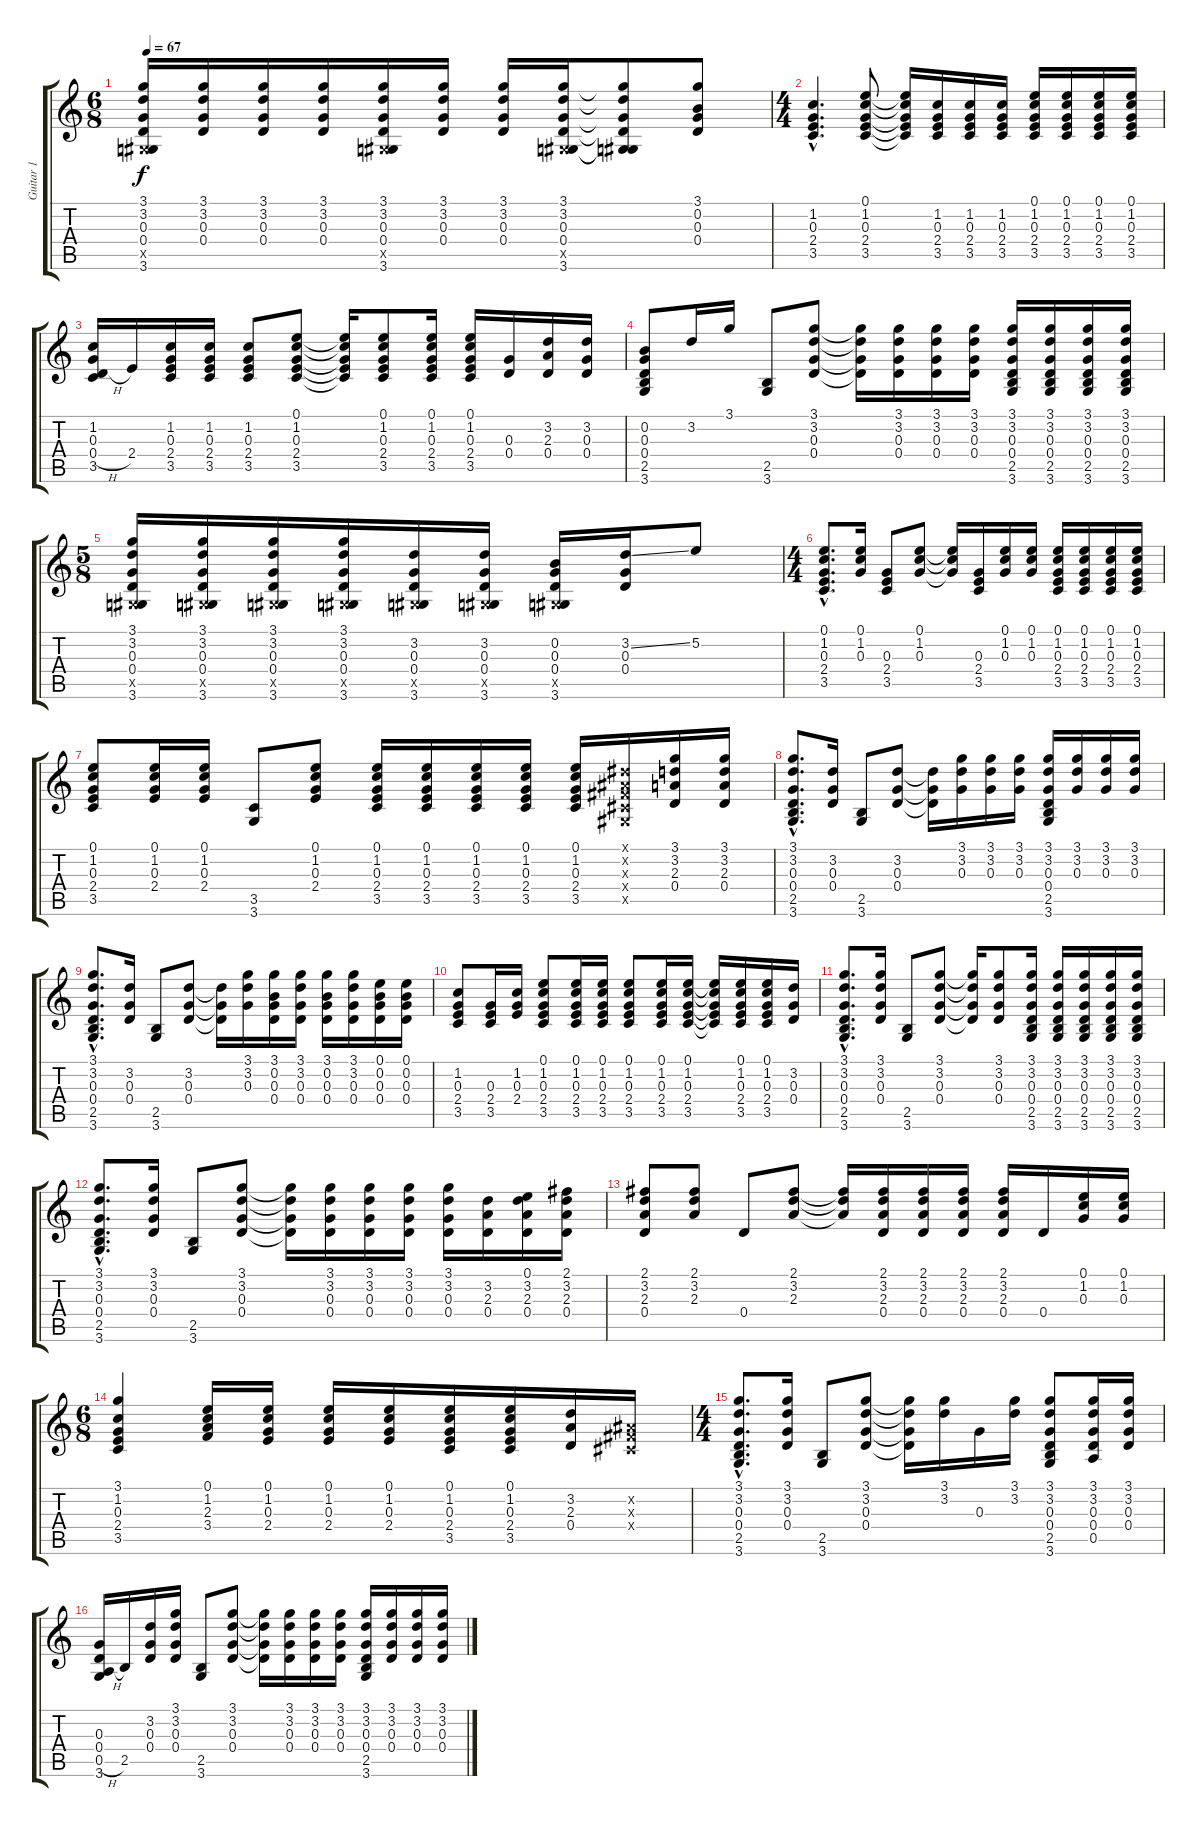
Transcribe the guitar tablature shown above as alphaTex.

\track ("Guitar 1" "Guitar 1") {instrument acousticguitarsteel}
\staff {score tabs}
\tuning (E4 B3 G3 D3 A2 E2) {hide}
\ts (6 8)
\tempo 67
\clef g2
\ks c
(3.1 3.2 0.3 0.4 -1.5{x} 3.6).16{dy f instrument acousticguitarsteel} (3.1 3.2 0.3 0.4).16 (3.1 3.2 0.3 0.4).16 (3.1 3.2 0.3 0.4).16 (3.1 3.2 0.3 0.4 -1.5{x} 3.6).16 (3.1 3.2 0.3 0.4).16 (3.1 3.2 0.3 0.4).16 (3.1 3.2 0.3 0.4 -1.5{x} 3.6).16 (3.1{t} 3.2{t} 0.3{t} 0.4{t} -1.5{t} 3.6{t}).8 (3.1 0.2 0.3 0.4).8 |
\ts (4 4)
(1.2{hac} 0.3{hac} 2.4{hac} 3.5{hac}).4{d} (0.1 1.2 0.3 2.4 3.5).8 (0.1{t} 1.2{t} 0.3{t} 2.4{t} 3.5{t}).16 (1.2 0.3 2.4 3.5).16 (1.2 0.3 2.4 3.5).16 (1.2 0.3 2.4 3.5).16 (0.1 1.2 0.3 2.4 3.5).16 (0.1 1.2 0.3 2.4 3.5).16 (0.1 1.2 0.3 2.4 3.5).16 (0.1 1.2 0.3 2.4 3.5).16 |
(1.2 0.3 0.4{h} 3.5).16 2.4.16 (1.2 0.3 2.4 3.5).16 (1.2 0.3 2.4 3.5).16 (1.2 0.3 2.4 3.5).8 (0.1 1.2 0.3 2.4 3.5).8 (0.1{t} 1.2{t} 0.3{t} 2.4{t} 3.5{t}).16 (0.1 1.2 0.3 2.4 3.5).8 (0.1 1.2 0.3 2.4 3.5).16 (0.1 1.2 0.3 2.4 3.5).16 (0.3 0.4).16 (3.2 2.3 0.4).16 (3.2 0.3 0.4).16 |
(0.2 0.3 0.4 2.5 3.6).8 3.2.16 3.1.16 (2.5 3.6).8 (3.1 3.2 0.3 0.4).8 (3.1{t} 3.2{t} 0.3{t} 0.4{t}).16 (3.1 3.2 0.3 0.4).16 (3.1 3.2 0.3 0.4).16 (3.1 3.2 0.3 0.4).16 (3.1 3.2 0.3 0.4 2.5 3.6).16 (3.1 3.2 0.3 0.4 2.5 3.6).16 (3.1 3.2 0.3 0.4 2.5 3.6).16 (3.1 3.2 0.3 0.4 2.5 3.6).16 |
\ts (5 8)
(3.1 3.2 0.3 0.4 -1.5{x} 3.6).16 (3.1 3.2 0.3 0.4 -1.5{x} 3.6).16 (3.1 3.2 0.3 0.4 -1.5{x} 3.6).16 (3.1 3.2 0.3 0.4 -1.5{x} 3.6).16 (3.2 0.3 0.4 -1.5{x} 3.6).16 (3.2 0.3 0.4 -1.5{x} 3.6).16 (0.2 0.3 0.4 -1.5{x} 3.6).16 (3.2{ss} 0.3 0.4).16 5.2.8 |
\ts (4 4)
(0.1{hac} 1.2{hac} 0.3{hac} 2.4{hac} 3.5{hac}).8{d} (0.1 1.2 0.3).16 (0.3 2.4 3.5).8 (0.1 1.2 0.3).8 (0.1{t} 1.2{t} 0.3{t}).16 (0.3 2.4 3.5).16 (0.1 1.2 0.3).16 (0.1 1.2 0.3).16 (0.1 1.2 0.3 2.4 3.5).16 (0.1 1.2 0.3 2.4 3.5).16 (0.1 1.2 0.3 2.4 3.5).16 (0.1 1.2 0.3 2.4 3.5).16 |
(0.1 1.2 0.3 2.4 3.5).8 (0.1 1.2 0.3 2.4).16 (0.1 1.2 0.3 2.4).16 (3.5 3.6).8 (0.1 1.2 0.3 2.4).8 (0.1 1.2 0.3 2.4 3.5).16 (0.1 1.2 0.3 2.4 3.5).16 (0.1 1.2 0.3 2.4 3.5).16 (0.1 1.2 0.3 2.4 3.5).16 (0.1 1.2 0.3 2.4 3.5).16 (-1.1{x} -1.2{x} -1.3{x} -1.4{x} -1.5{x}).16 (3.1 3.2 2.3 0.4).16 (3.1 3.2 2.3 0.4).16 |
(3.1{hac} 3.2{hac} 0.3{hac} 0.4{hac} 2.5{hac} 3.6{hac}).8{d} (3.2 0.3 0.4).16 (2.5 3.6).8 (3.2 0.3 0.4).8 (3.2{t} 0.3{t} 0.4{t}).16 (3.1 3.2 0.3).16 (3.1 3.2 0.3).16 (3.1 3.2 0.3).16 (3.1 3.2 0.3 0.4 2.5 3.6).16 (3.1 3.2 0.3).16 (3.1 3.2 0.3).16 (3.1 3.2 0.3).16 |
(3.1{hac} 3.2{hac} 0.3{hac} 0.4{hac} 2.5{hac} 3.6{hac}).8{d} (3.2 0.3 0.4).16 (2.5 3.6).8 (3.2 0.3 0.4).8 (3.2{t} 0.3{t} 0.4{t}).16 (3.1 3.2 0.3).16 (3.1 0.2 0.3 0.4).16 (3.1 3.2 0.3 0.4).16 (3.1 0.2 0.3 0.4).16 (3.1 3.2 0.3 0.4).16 (0.1 0.2 0.3 0.4).16 (0.1 0.2 0.3 0.4).16 |
(1.2 0.3 2.4 3.5).8 (0.3 2.4 3.5).16 (1.2 0.3 2.4).16 (0.1 1.2 0.3 2.4 3.5).8 (0.1 1.2 0.3 2.4 3.5).16 (0.1 1.2 0.3 2.4 3.5).16 (0.1 1.2 0.3 2.4 3.5).8 (0.1 1.2 0.3 2.4 3.5).16 (0.1 1.2 0.3 2.4 3.5).16 (0.1{t} 1.2{t} 0.3{t} 2.4{t} 3.5{t}).16 (0.1 1.2 0.3 2.4 3.5).16 (0.1 1.2 0.3 2.4 3.5).16 (3.2 0.3 0.4).16 |
(3.1{hac} 3.2{hac} 0.3{hac} 0.4{hac} 2.5{hac} 3.6{hac}).8{d} (3.1 3.2 0.3 0.4).16 (2.5 3.6).8 (3.1 3.2 0.3 0.4).8 (3.1{t} 3.2{t} 0.3{t} 0.4{t}).16 (3.1 3.2 0.3 0.4).8 (3.1 3.2 0.3 0.4 2.5 3.6).16 (3.1 3.2 0.3 0.4 2.5 3.6).16 (3.1 3.2 0.3 0.4 2.5 3.6).16 (3.1 3.2 0.3 0.4 2.5 3.6).16 (3.1 3.2 0.3 0.4 2.5 3.6).16 |
(3.1{hac} 3.2{hac} 0.3{hac} 0.4{hac} 2.5{hac} 3.6{hac}).8{d} (3.1 3.2 0.3 0.4).16 (2.5 3.6).8 (3.1 3.2 0.3 0.4).8 (3.1{t} 3.2{t} 0.3{t} 0.4{t}).16 (3.1 3.2 0.3 0.4).16 (3.1 3.2 0.3 0.4).16 (3.1 3.2 0.3 0.4).16 (3.1 3.2 0.3 0.4).16 (3.2 2.3 0.4).16 (0.1 3.2 2.3 0.4).16 (2.1 3.2 2.3 0.4).16 |
(2.1 3.2 2.3 0.4).8 (2.1 3.2 2.3).8 0.4.8 (2.1 3.2 2.3).8 (2.1{t} 3.2{t} 2.3{t}).16 (2.1 3.2 2.3 0.4).16 (2.1 3.2 2.3 0.4).16 (2.1 3.2 2.3 0.4).16 (2.1 3.2 2.3 0.4).16 0.4.16 (0.1 1.2 0.3).16 (0.1 1.2 0.3).16 |
\ts (6 8)
(3.1 1.2 0.3 2.4 3.5).4 (0.1 1.2 2.3 3.4).16 (0.1 1.2 0.3 2.4).16 (0.1 1.2 0.3 2.4).16 (0.1 1.2 0.3 2.4).16 (0.1 1.2 0.3 2.4 3.5).16 (0.1 1.2 0.3 2.4 3.5).16 (3.2 2.3 0.4).16 (-1.2{x} -1.3{x} -1.4{x}).16 |
\ts (4 4)
(3.1{hac} 3.2{hac} 0.3{hac} 0.4{hac} 2.5{hac} 3.6{hac}).8{d} (3.1 3.2 0.3 0.4).16 (2.5 3.6).8 (3.1 3.2 0.3 0.4).8 (3.1{t} 3.2{t} 0.3{t} 0.4{t}).16 (3.1 3.2).16 0.3.16 (3.1 3.2).16 (3.1 3.2 0.3 0.4 2.5 3.6).8 (3.1 3.2 0.3 0.4 0.5).16 (3.1 3.2 0.3 0.4).16 |
(0.3 0.4 0.5{h} 3.6).16 2.5.16 (3.2 0.3 0.4).16 (3.1 3.2 0.3 0.4).16 (2.5 3.6).8 (3.1 3.2 0.3 0.4).8 (3.1{t} 3.2{t} 0.3{t} 0.4{t}).16 (3.1 3.2 0.3 0.4).16 (3.1 3.2 0.3 0.4).16 (3.1 3.2 0.3 0.4).16 (3.1 3.2 0.3 0.4 2.5 3.6).16 (3.1 3.2 0.3 0.4).16 (3.1 3.2 0.3 0.4).16 (3.1 3.2 0.3 0.4).16
